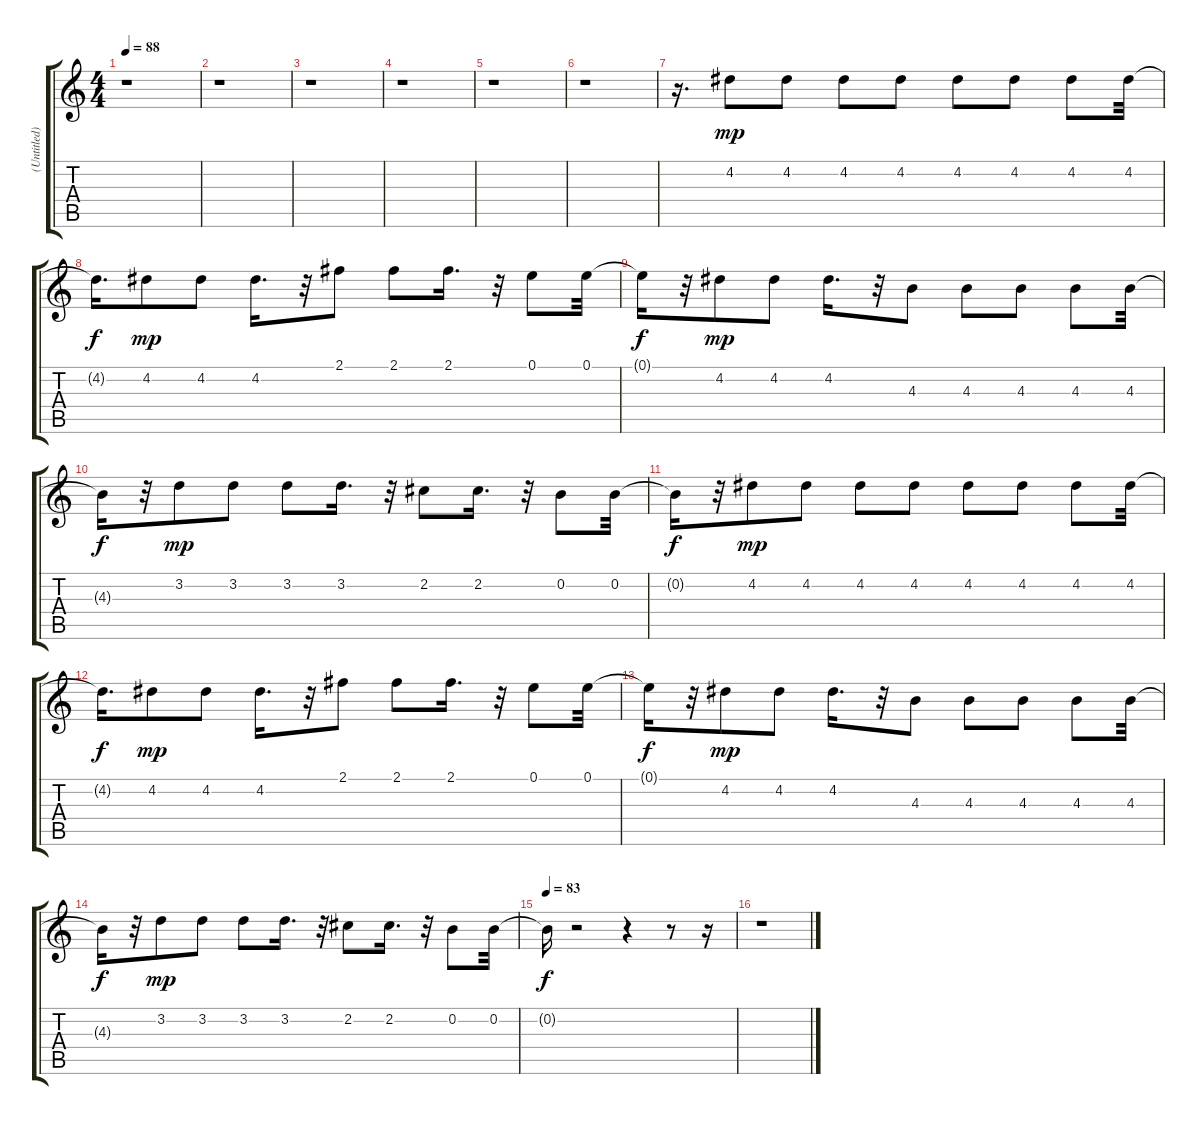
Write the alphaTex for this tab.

\track ("(Untitled)" "(Untitled)") {instrument acousticguitarsteel}
\staff {score tabs}
\tuning (E4 B3 G3 D3 A2 E2) {hide}
\ts (4 4)
\tempo 88
\clef g2
\ks c
r.1{dy mp} |
r.1 |
r.1 |
r.1 |
r.1 |
r.1 |
r.16{d} 4.2.8{volume 12 balance 6 instrument acousticguitarsteel} 4.2.8 4.2.8 4.2.8 4.2.8 4.2.8 4.2.8 4.2.32 |
4.2{t}.16{d dy f} 4.2.8{dy mp} 4.2.8 4.2.16{d} r.32 2.1.8 2.1.8 2.1.16{d} r.32 0.1.8 0.1.32 |
0.1{t}.16{dy f} r.32 4.2.8{dy mp} 4.2.8 4.2.16{d} r.32 4.3.8 4.3.8 4.3.8 4.3.8 4.3.32 |
4.3{t}.16{dy f} r.32 3.2.8{dy mp} 3.2.8 3.2.8 3.2.16{d} r.32 2.2.8 2.2.16{d} r.32 0.2.8 0.2.32 |
0.2{t}.16{dy f} r.32 4.2.8{dy mp} 4.2.8 4.2.8 4.2.8 4.2.8 4.2.8 4.2.8 4.2.32 |
4.2{t}.16{d dy f} 4.2.8{dy mp} 4.2.8 4.2.16{d} r.32 2.1.8 2.1.8 2.1.16{d} r.32 0.1.8 0.1.32 |
0.1{t}.16{dy f} r.32 4.2.8{dy mp} 4.2.8 4.2.16{d} r.32 4.3.8 4.3.8 4.3.8 4.3.8 4.3.32 |
4.3{t}.16{dy f} r.32 3.2.8{dy mp} 3.2.8 3.2.8 3.2.16{d} r.32 2.2.8 2.2.16{d} r.32 0.2.8 0.2.32 |
\tempo 83
0.2{t}.16{dy f} r.2 r.4 r.8 r.16 |
r.1
